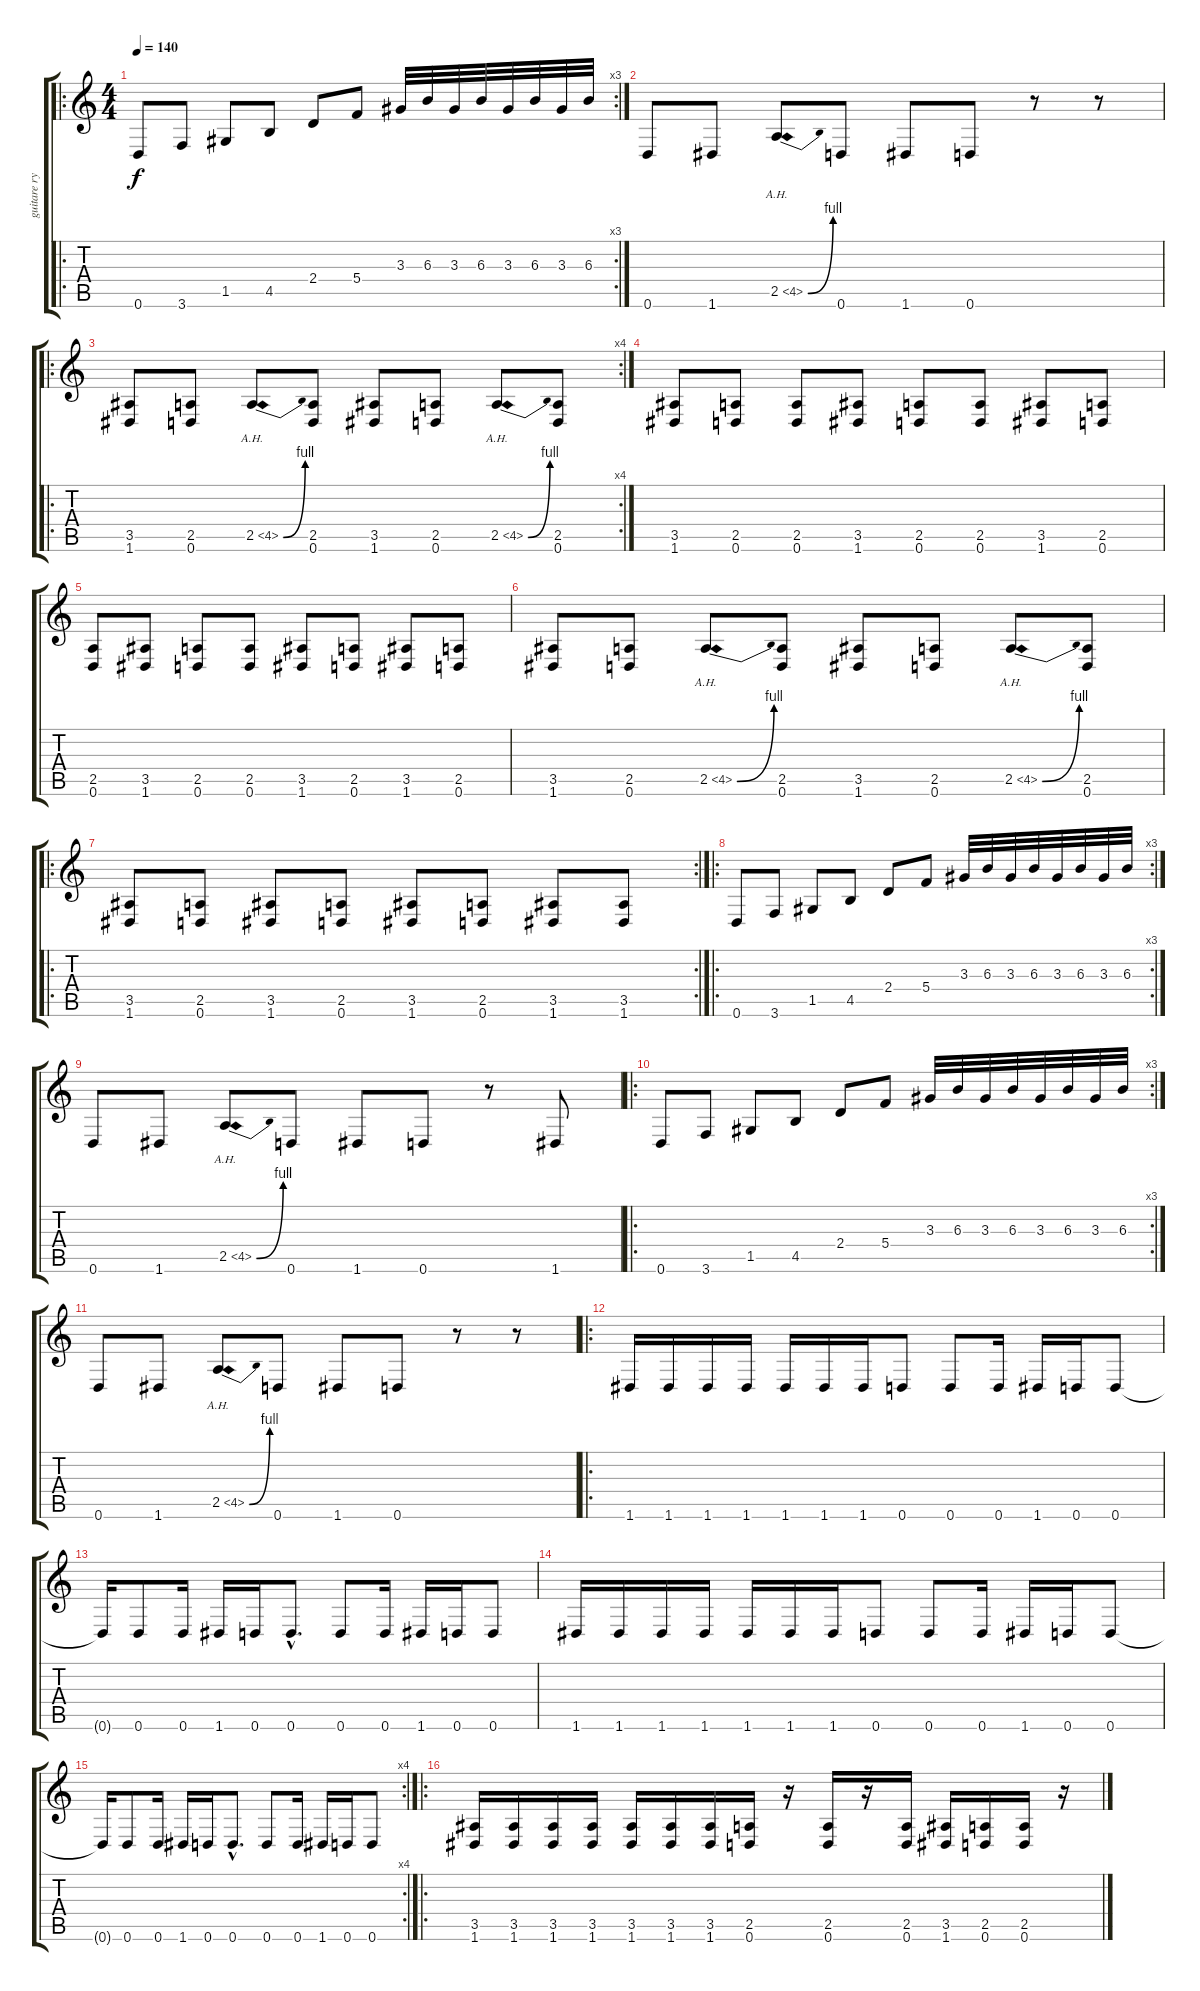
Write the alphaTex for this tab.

\track ("guitare rythmique" "guitare ry") {instrument distortionguitar}
\staff {score tabs}
\tuning (D4 A3 F3 C3 G2 D2) {hide}
\ro
\rc 3
\ts (4 4)
\tempo 140
\clef g2
\ks c
0.6.8{dy f} 3.6.8 1.5.8 4.5.8 2.4.8 5.4.8 3.3.32 6.3.32 3.3.32 6.3.32 3.3.32 6.3.32 3.3.32 6.3.32 |
0.6.8 1.6.8 2.5{be (bend 0 0 60 4) ah 2}.8 0.6.8 1.6.8 0.6.8 r.8 r.8 |
\ro
\rc 4
(3.5 1.6).8 (2.5 0.6).8 2.5{be (bend 0 0 60 4) ah 2}.8 (2.5 0.6).8 (3.5 1.6).8 (2.5 0.6).8 2.5{be (bend 0 0 60 4) ah 2}.8 (2.5 0.6).8 |
(3.5 1.6).8 (2.5 0.6).8 (2.5 0.6).8 (3.5 1.6).8 (2.5 0.6).8 (2.5 0.6).8 (3.5 1.6).8 (2.5 0.6).8 |
(2.5 0.6).8 (3.5 1.6).8 (2.5 0.6).8 (2.5 0.6).8 (3.5 1.6).8 (2.5 0.6).8 (3.5 1.6).8 (2.5 0.6).8 |
(3.5 1.6).8 (2.5 0.6).8 2.5{be (bend 0 0 60 4) ah 2}.8 (2.5 0.6).8 (3.5 1.6).8 (2.5 0.6).8 2.5{be (bend 0 0 60 4) ah 2}.8 (2.5 0.6).8 |
\ro
\rc 2
(3.5 1.6).8 (2.5 0.6).8 (3.5 1.6).8 (2.5 0.6).8 (3.5 1.6).8 (2.5 0.6).8 (3.5 1.6).8 (3.5 1.6).8 |
\ro
\rc 3
0.6.8 3.6.8 1.5.8 4.5.8 2.4.8 5.4.8 3.3.32 6.3.32 3.3.32 6.3.32 3.3.32 6.3.32 3.3.32 6.3.32 |
0.6.8 1.6.8 2.5{be (bend 0 0 60 4) ah 2}.8 0.6.8 1.6.8 0.6.8 r.8 1.6.8 |
\ro
\rc 3
0.6.8 3.6.8 1.5.8 4.5.8 2.4.8 5.4.8 3.3.32 6.3.32 3.3.32 6.3.32 3.3.32 6.3.32 3.3.32 6.3.32 |
0.6.8 1.6.8 2.5{be (bend 0 0 60 4) ah 2}.8 0.6.8 1.6.8 0.6.8 r.8 r.8 |
\ro
1.6.16 1.6.16 1.6.16 1.6.16 1.6.16 1.6.16 1.6.16 0.6.8 0.6.8 0.6.16 1.6.16 0.6.16 0.6.8 |
0.6{t}.16 0.6.8 0.6.16 1.6.16 0.6.16 0.6{hac}.8{d} 0.6.8 0.6.16 1.6.16 0.6.16 0.6.8 |
1.6.16 1.6.16 1.6.16 1.6.16 1.6.16 1.6.16 1.6.16 0.6.8 0.6.8 0.6.16 1.6.16 0.6.16 0.6.8 |
\rc 4
0.6{t}.16 0.6.8 0.6.16 1.6.16 0.6.16 0.6{hac}.8{d} 0.6.8 0.6.16 1.6.16 0.6.16 0.6.8 |
\ro
(3.5 1.6).16 (3.5 1.6).16 (3.5 1.6).16 (3.5 1.6).16 (3.5 1.6).16 (3.5 1.6).16 (3.5 1.6).16 (2.5 0.6).16 r.16 (2.5 0.6).16 r.16 (2.5 0.6).16 (3.5 1.6).16 (2.5 0.6).16 (2.5 0.6).16 r.16
